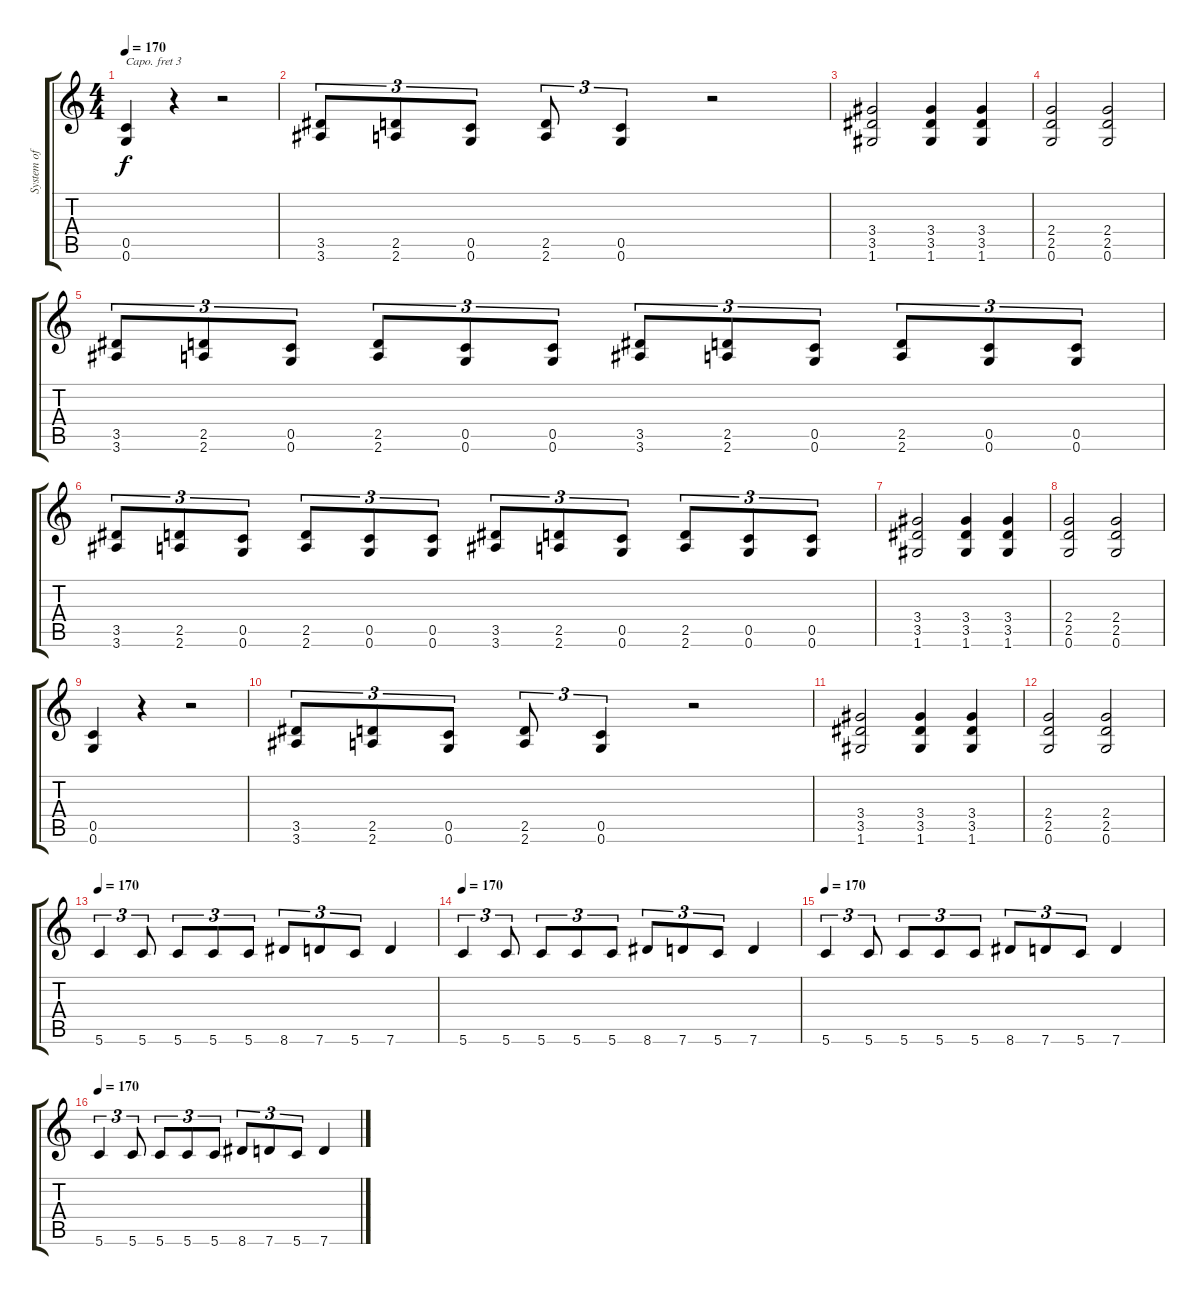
\track ("System of a Down" "System of ") {instrument electricguitarclean}
\staff {score tabs}
\capo 3
\tuning (E4 B3 G3 D3 A2 E2) {hide}
\ts (4 4)
\tempo 170
\clef g2
\ks c
(0.5 0.6).4{dy f} r.4 r.2 |
(3.5 3.6).8{tu (3 2)} (2.5 2.6).8{tu (3 2)} (0.5 0.6).8{tu (3 2)} (2.5 2.6).8{tu (3 2)} (0.5 0.6).4{tu (3 2)} r.2 |
(3.4 3.5 1.6).2 (3.4 3.5 1.6).4 (3.4 3.5 1.6).4 |
(2.4 2.5 0.6).2 (2.4 2.5 0.6).2 |
(3.5 3.6).8{tu (3 2)} (2.5 2.6).8{tu (3 2)} (0.5 0.6).8{tu (3 2)} (2.5 2.6).8{tu (3 2)} (0.5 0.6).8{tu (3 2)} (0.5 0.6).8{tu (3 2)} (3.5 3.6).8{tu (3 2)} (2.5 2.6).8{tu (3 2)} (0.5 0.6).8{tu (3 2)} (2.5 2.6).8{tu (3 2)} (0.5 0.6).8{tu (3 2)} (0.5 0.6).8{tu (3 2)} |
(3.5 3.6).8{tu (3 2)} (2.5 2.6).8{tu (3 2)} (0.5 0.6).8{tu (3 2)} (2.5 2.6).8{tu (3 2)} (0.5 0.6).8{tu (3 2)} (0.5 0.6).8{tu (3 2)} (3.5 3.6).8{tu (3 2)} (2.5 2.6).8{tu (3 2)} (0.5 0.6).8{tu (3 2)} (2.5 2.6).8{tu (3 2)} (0.5 0.6).8{tu (3 2)} (0.5 0.6).8{tu (3 2)} |
(3.4 3.5 1.6).2 (3.4 3.5 1.6).4 (3.4 3.5 1.6).4 |
(2.4 2.5 0.6).2 (2.4 2.5 0.6).2 |
(0.5 0.6).4 r.4 r.2 |
(3.5 3.6).8{tu (3 2)} (2.5 2.6).8{tu (3 2)} (0.5 0.6).8{tu (3 2)} (2.5 2.6).8{tu (3 2)} (0.5 0.6).4{tu (3 2)} r.2 |
(3.4 3.5 1.6).2 (3.4 3.5 1.6).4 (3.4 3.5 1.6).4 |
(2.4 2.5 0.6).2 (2.4 2.5 0.6).2 |
\tempo 170
5.6.4{tu (3 2)} 5.6.8{tu (3 2)} 5.6.8{tu (3 2)} 5.6.8{tu (3 2)} 5.6.8{tu (3 2)} 8.6.8{tu (3 2)} 7.6.8{tu (3 2)} 5.6.8{tu (3 2)} 7.6.4 |
\tempo 170
5.6.4{tu (3 2)} 5.6.8{tu (3 2)} 5.6.8{tu (3 2)} 5.6.8{tu (3 2)} 5.6.8{tu (3 2)} 8.6.8{tu (3 2)} 7.6.8{tu (3 2)} 5.6.8{tu (3 2)} 7.6.4 |
\tempo 170
5.6.4{tu (3 2)} 5.6.8{tu (3 2)} 5.6.8{tu (3 2)} 5.6.8{tu (3 2)} 5.6.8{tu (3 2)} 8.6.8{tu (3 2)} 7.6.8{tu (3 2)} 5.6.8{tu (3 2)} 7.6.4 |
\tempo 170
5.6.4{tu (3 2)} 5.6.8{tu (3 2)} 5.6.8{tu (3 2)} 5.6.8{tu (3 2)} 5.6.8{tu (3 2)} 8.6.8{tu (3 2)} 7.6.8{tu (3 2)} 5.6.8{tu (3 2)} 7.6.4
